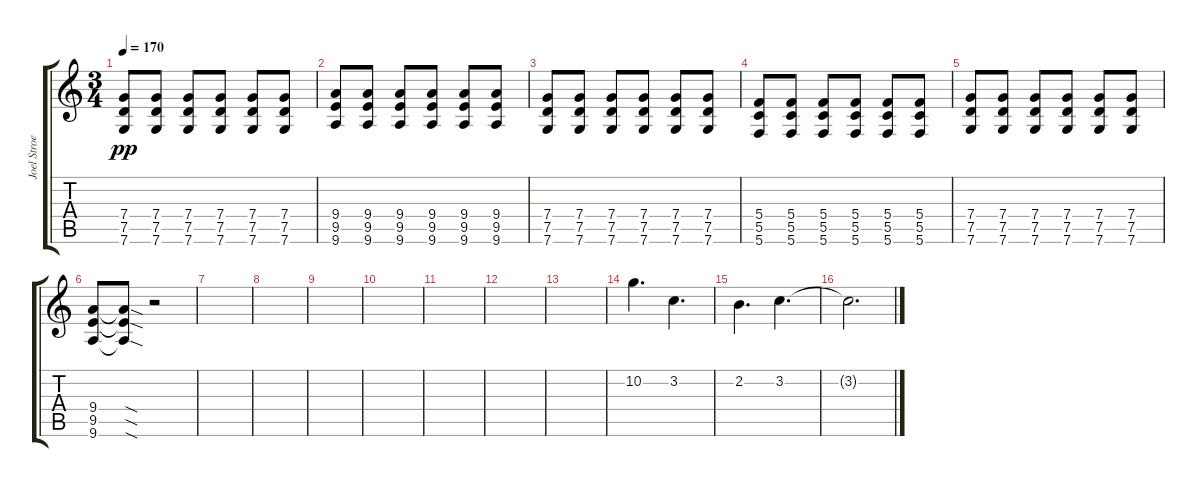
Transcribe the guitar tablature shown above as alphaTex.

\track ("Joel Stroetzel 2" "Joel Stroe") {instrument distortionguitar}
\staff {score tabs}
\tuning (D4 A3 F3 C3 G2 C2) {hide}
\ts (3 4)
\tempo 170
\clef g2
\ks c
(7.4 7.5 7.6).8{dy pp} (7.4 7.5 7.6).8 (7.4 7.5 7.6).8 (7.4 7.5 7.6).8 (7.4 7.5 7.6).8 (7.4 7.5 7.6).8 |
(9.4 9.5 9.6).8 (9.4 9.5 9.6).8 (9.4 9.5 9.6).8 (9.4 9.5 9.6).8 (9.4 9.5 9.6).8 (9.4 9.5 9.6).8 |
(7.4 7.5 7.6).8 (7.4 7.5 7.6).8 (7.4 7.5 7.6).8 (7.4 7.5 7.6).8 (7.4 7.5 7.6).8 (7.4 7.5 7.6).8 |
(5.4 5.5 5.6).8 (5.4 5.5 5.6).8 (5.4 5.5 5.6).8 (5.4 5.5 5.6).8 (5.4 5.5 5.6).8 (5.4 5.5 5.6).8 |
(7.4 7.5 7.6).8 (7.4 7.5 7.6).8 (7.4 7.5 7.6).8 (7.4 7.5 7.6).8 (7.4 7.5 7.6).8 (7.4 7.5 7.6).8 |
(9.4 9.5 9.6).8 (9.4{sod t} 9.5{sod t} 9.6{sod t}).8 r.2 |
|
|
|
|
|
|
|
10.2.4{d} 3.2.4{d} |
2.2.4{d} 3.2.4{d} |
3.2{t}.2{d}
